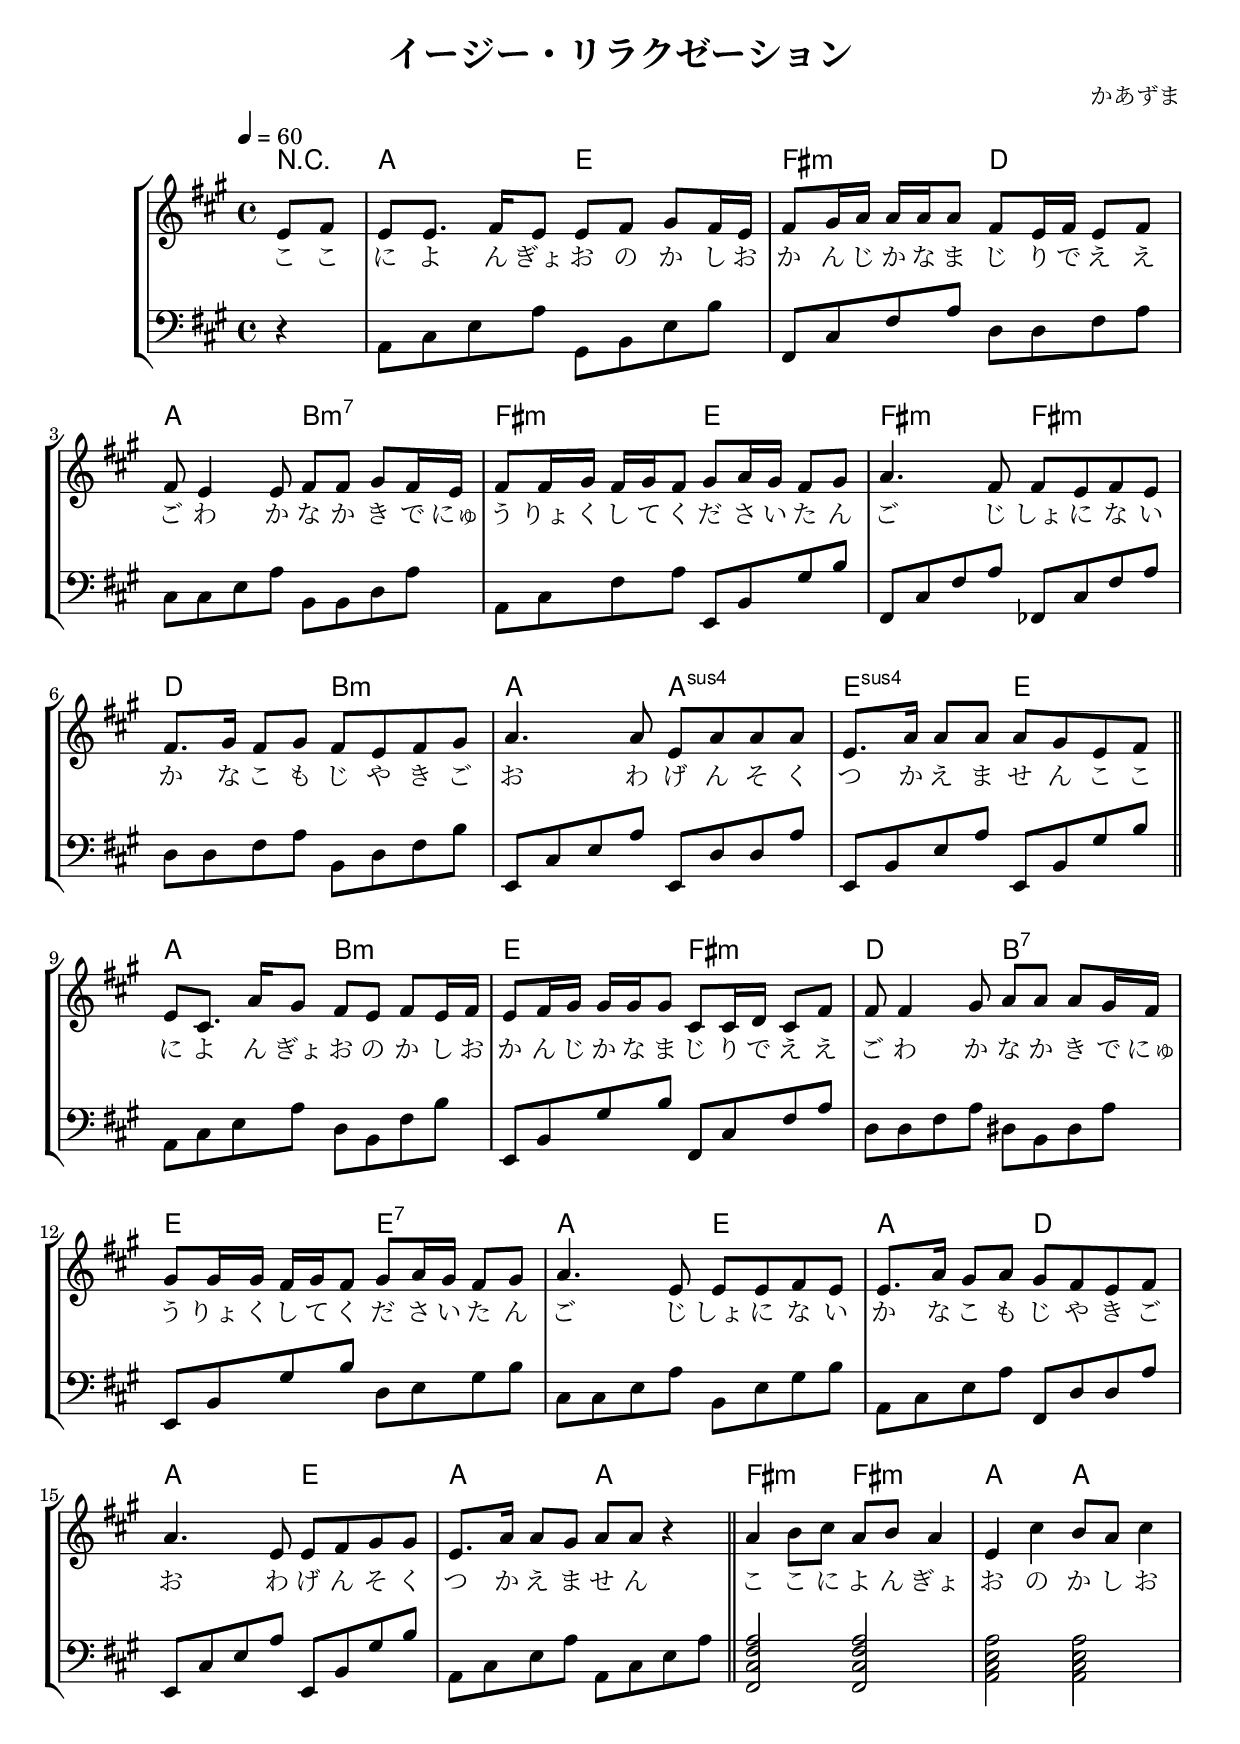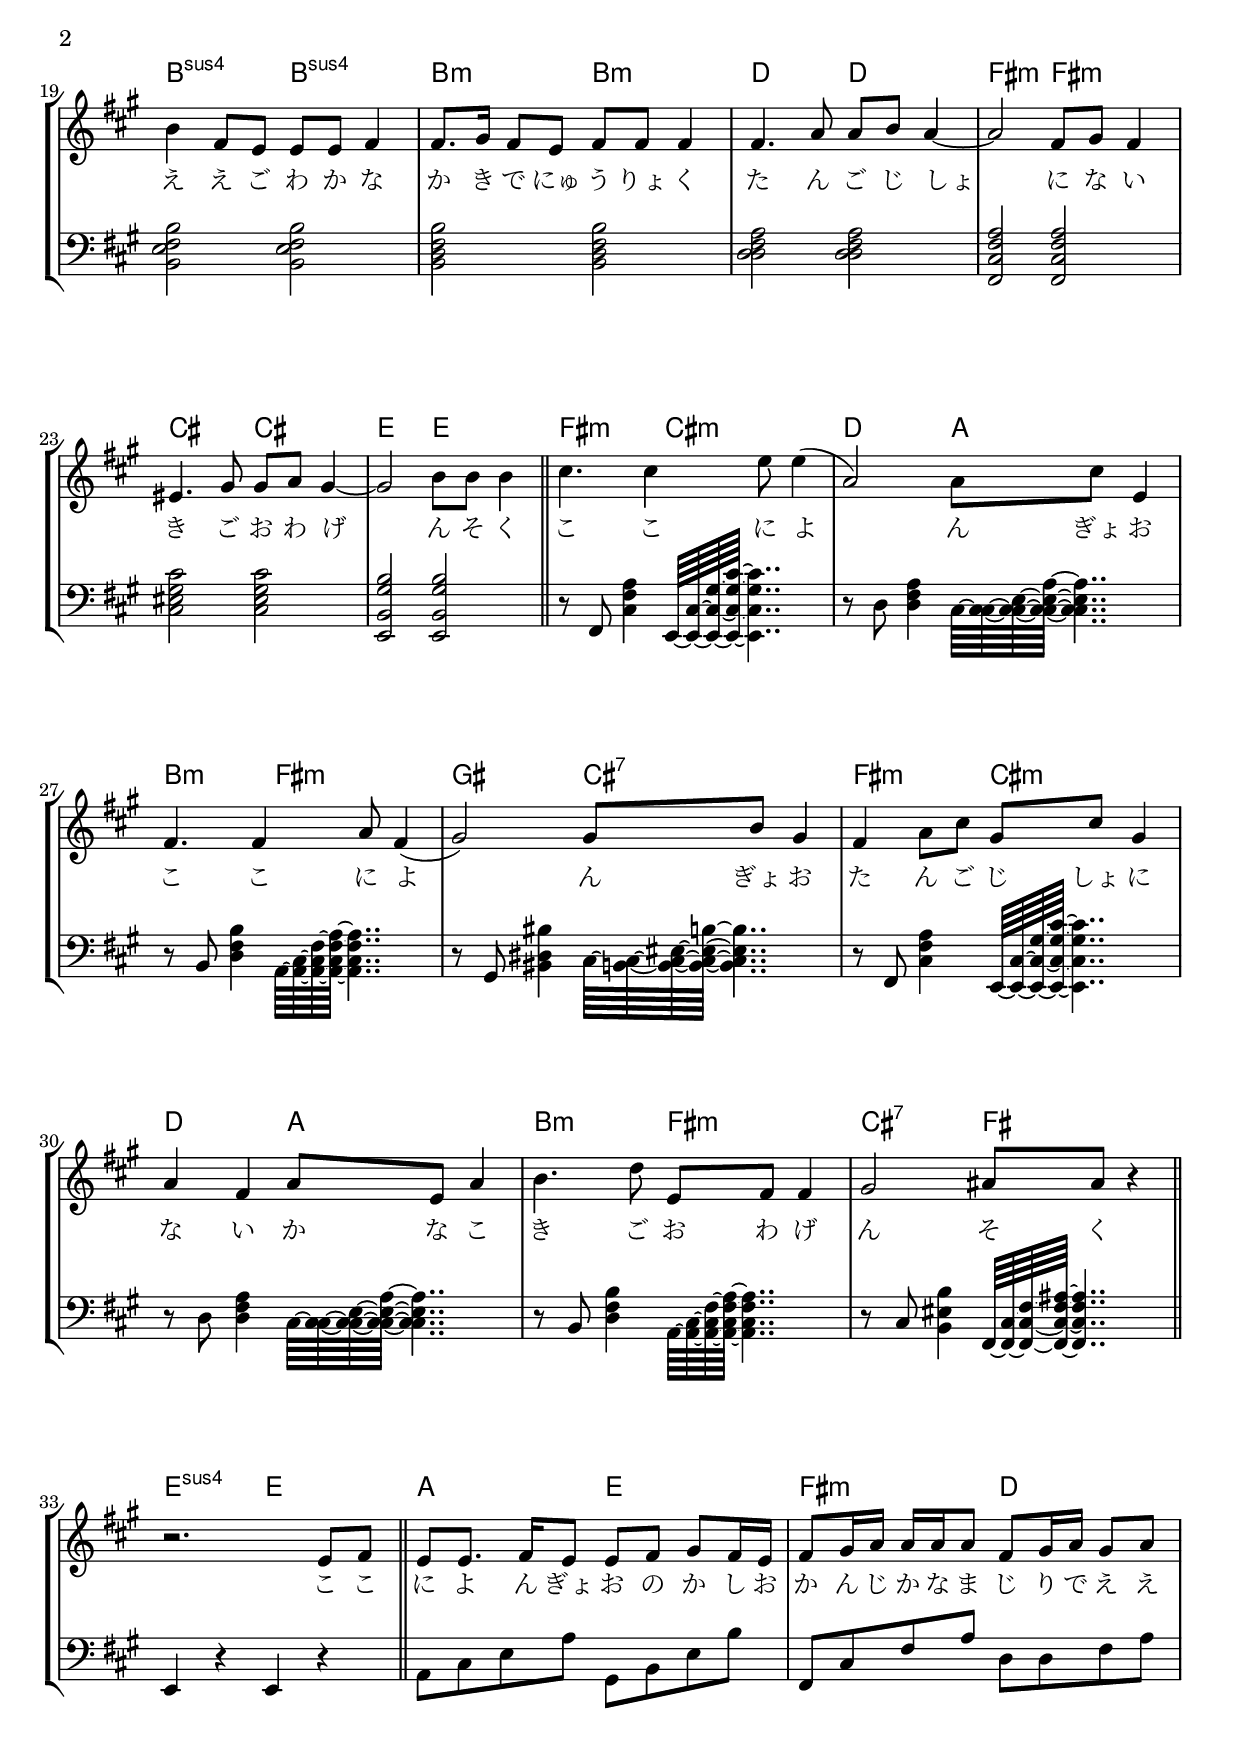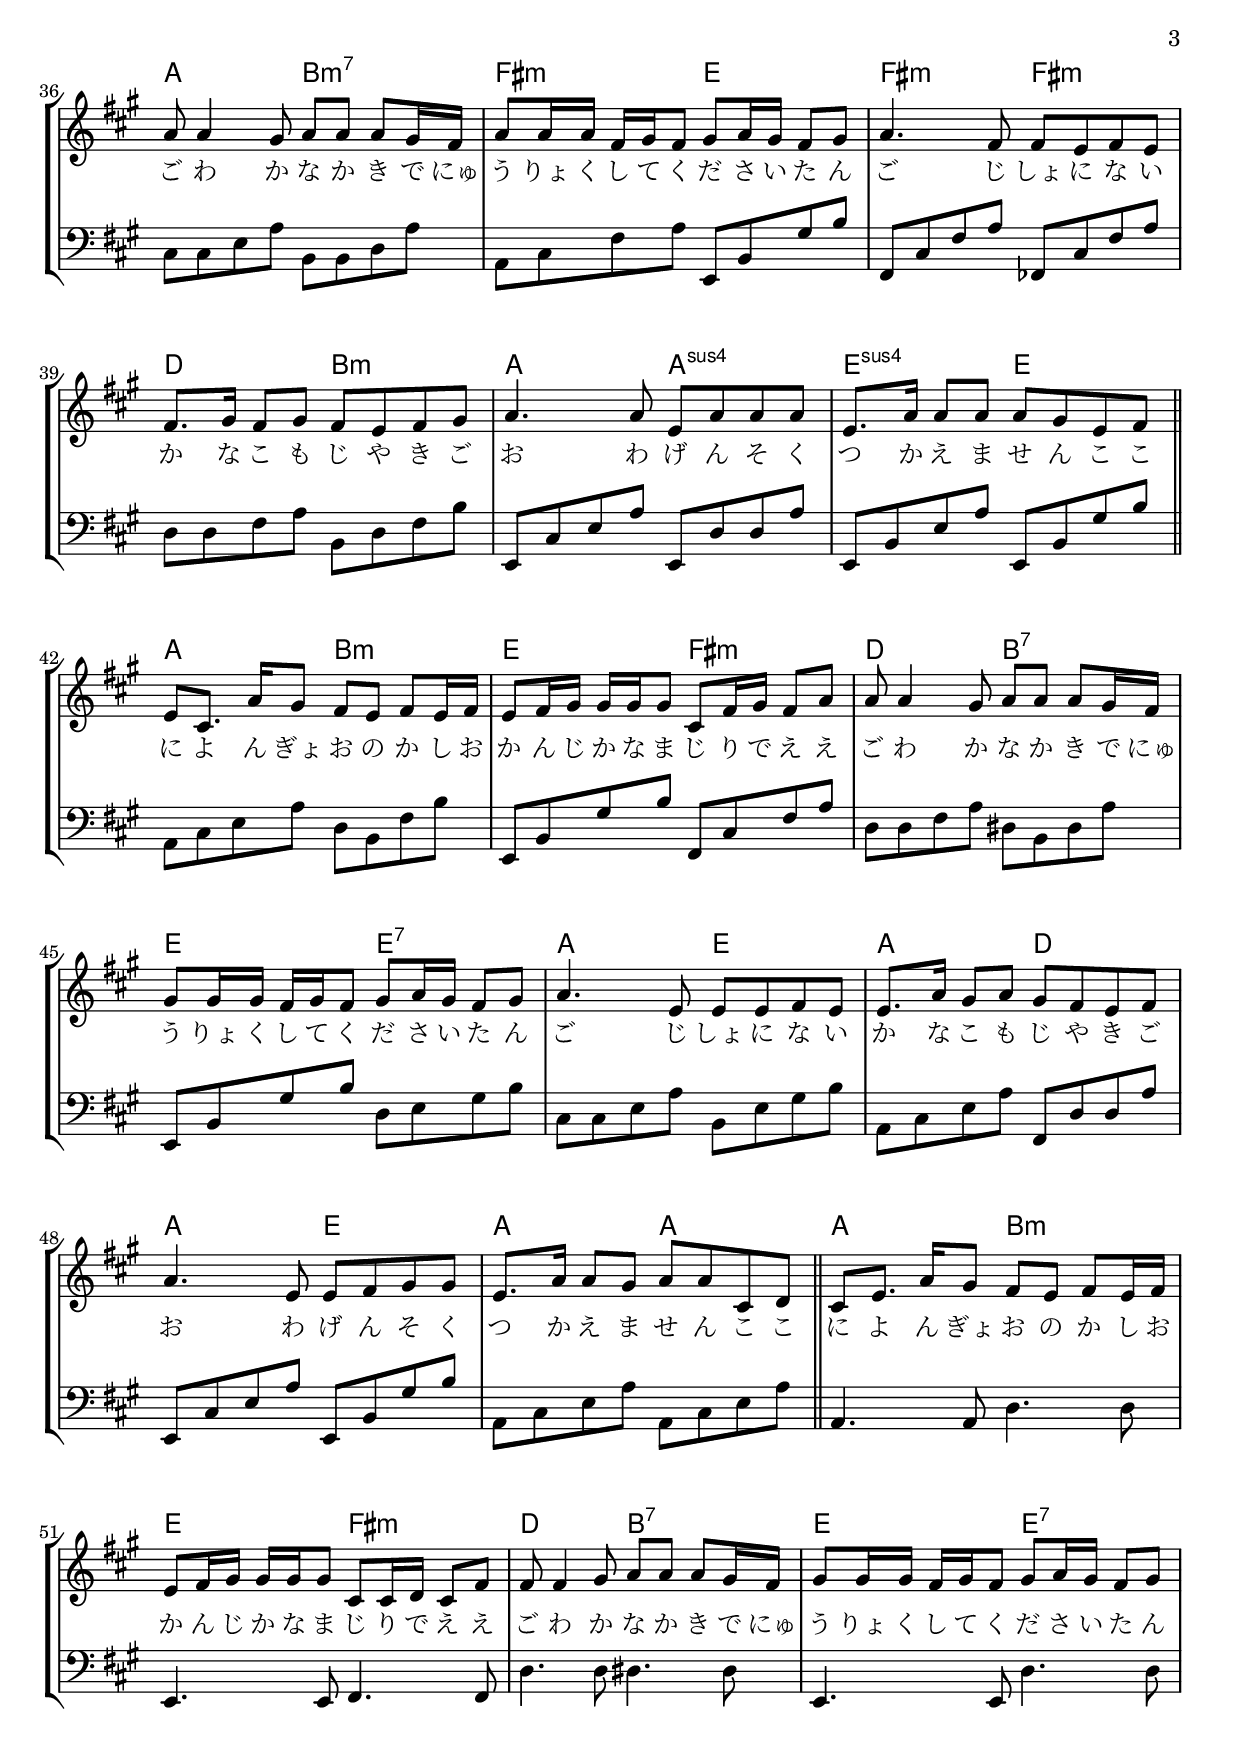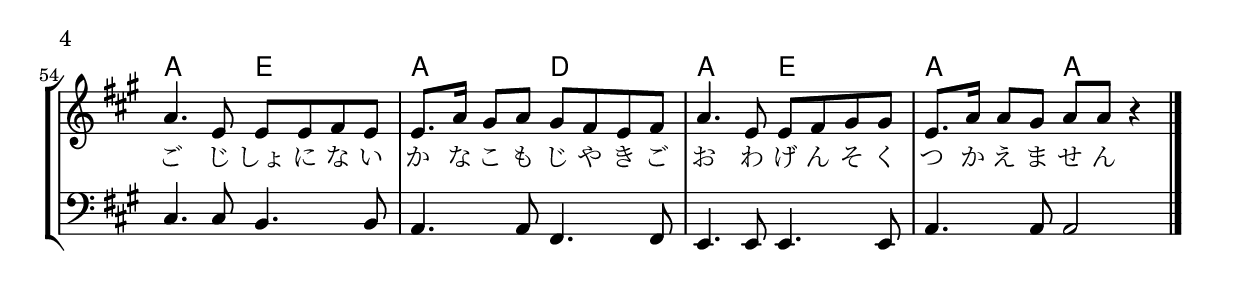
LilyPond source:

\version "2.12.1"

\header {
	title = \markup {イージー・リラクゼーション}
	composer = \markup \center-column {かあずま}
}

harmony = \chordmode {
		r4a2 e fis:m d a b:min7 fis:m e fis:m fis:m d b:m a a:sus4 e:sus4 e 

	a b:m e fis:m d b:7 e e:7 a e a d a e a a 

	fis:m fis:m a a b:sus4 b:sus4 b:m b:m d d fis:m fis:m cis cis e e 

	fis:m cis:m d a b:m fis:m gis cis:7 fis:m cis:m d a b:m fis:m cis:7 fis 

	e:sus4 e 

	a e fis:m d a b:min7 fis:m e fis:m fis:m d b:m a a:sus4 e:sus4 e 

	a b:m e fis:m d b:7 e e:7 a e a d a e a a 

	a b:m e fis:m d b:7 e e:7 a e a d a e a a 
}

melody = {
	\set Staff.midiInstrument = #"Bright Acoustic"
	\partial 8*2
		\key a \major
	\tempo 4 = 60
e'8  fis'8 
	e'8  e'8.  fis'16  e'8  e'8  fis'8  gis'8  fis'16  e'16 
	fis'8  gis'16  a'16  a'16  a'16  a'8  fis'8  e'16  fis'16  e'8  fis'8 
	fis'8  e'4  e'8  fis'8  fis'8  gis'8  fis'16  e'16 
	fis'8  fis'16  gis'16  fis'16  gis'16  fis'8  gis'8  a'16  gis'16  fis'8  gis'8 
	a'4.  fis'8  fis'8  e'8  fis'8  e'8 
	fis'8.  gis'16  fis'8  gis'8  fis'8  e'8  fis'8  gis'8 
	a'4.  a'8  e'8  a'8  a'8  a'8 
	e'8.  a'16  a'8  a'8  a'8  gis'8  	\set Staff.midiInstrument = #"Bright Acoustic"
	e'8  fis'8 
	e'8  cis'8.  a'16  gis'8  fis'8  e'8  fis'8  e'16  fis'16 
	e'8  fis'16  gis'16  gis'16  gis'16  gis'8  cis'8  cis'16  d'16  cis'8  fis'8 
	fis'8  fis'4  gis'8  a'8  a'8  a'8  gis'16  fis'16 
	gis'8  gis'16  gis'16  fis'16  gis'16  fis'8  gis'8  a'16  gis'16  fis'8  gis'8 
	a'4.  e'8  e'8  e'8  fis'8  e'8 
	e'8.  a'16  gis'8  a'8  gis'8  fis'8  e'8  fis'8 
	a'4.  e'8  e'8  fis'8  gis'8  gis'8 
	e'8.  a'16  a'8  gis'8  a'8  a'8  	r4 	\set Staff.midiInstrument = #"Bright Acoustic"
	 a'4  b'8  cis''8  a'8  b'8  a'4 
	e'4  cis''4  b'8  a'8  cis''4 
	b'4  fis'8  e'8  e'8  e'8  fis'4 
	fis'8.  gis'16  fis'8  e'8  fis'8  fis'8  fis'4 
	fis'4.  a'8  a'8  b'8  a'4~ 
	a'2  fis'8  gis'8  fis'4 
	eis'4.  gis'8  gis'8  a'8  gis'4~ 
	gis'2  b'8  b'8  b'4
	\set Staff.midiInstrument = #"Bright Acoustic"
	 cis''4.  cis''4  e''8  e''4 
	(a'2)  a'8  cis''8  e'4 
	fis'4.  fis'4  a'8  fis'4 
	(gis'2)  gis'8  b'8  gis'4 
	fis'4  a'8  cis''8  gis'8  cis''8  gis'4 
	a'4  fis'4  a'8  e'8  a'4 
	b'4.  d''8  e'8  fis'8  fis'4 
	gis'2  ais'8  ais'8  	r4 	r2. 
	\set Staff.midiInstrument = #"Bright Acoustic"
	e'8  fis'8 
	e'8  e'8.  fis'16  e'8  e'8  fis'8  gis'8  fis'16  e'16 
	fis'8  gis'16  a'16  a'16  a'16  a'8  fis'8  gis'16  a'16  gis'8  a'8 
	a'8  a'4  gis'8  a'8  a'8  a'8  gis'16  fis'16 
	a'8  a'16  a'16  fis'16  gis'16  fis'8  gis'8  a'16  gis'16  fis'8  gis'8 
	a'4.  fis'8  fis'8  e'8  fis'8  e'8 
	fis'8.  gis'16  fis'8  gis'8  fis'8  e'8  fis'8  gis'8 
	a'4.  a'8  e'8  a'8  a'8  a'8 
	e'8.  a'16  a'8  a'8  a'8  gis'8  	\set Staff.midiInstrument = #"Bright Acoustic"
	e'8  fis'8 
	e'8  cis'8.  a'16  gis'8  fis'8  e'8  fis'8  e'16  fis'16 
	e'8  fis'16  gis'16  gis'16  gis'16  gis'8  cis'8  fis'16  gis'16  fis'8  a'8 
	a'8  a'4  gis'8  a'8  a'8  a'8  gis'16  fis'16 
	gis'8  gis'16  gis'16  fis'16  gis'16  fis'8  gis'8  a'16  gis'16  fis'8  gis'8 
	a'4.  e'8  e'8  e'8  fis'8  e'8 
	e'8.  a'16  gis'8  a'8  gis'8  fis'8  e'8  fis'8 
	a'4.  e'8  e'8  fis'8  gis'8  gis'8 
	e'8.  a'16  a'8  gis'8  a'8  a'8  	\set Staff.midiInstrument = #"Bright Acoustic"
	cis'8  d'8 
	cis'8  e'8.  a'16  gis'8  fis'8  e'8  fis'8  e'16  fis'16 
	e'8  fis'16  gis'16  gis'16  gis'16  gis'8  cis'8  cis'16  d'16  cis'8  fis'8 
	fis'8  fis'4  gis'8  a'8  a'8  a'8  gis'16  fis'16 
	gis'8  gis'16  gis'16  fis'16  gis'16  fis'8  gis'8  a'16  gis'16  fis'8  gis'8 
	a'4.  e'8  e'8  e'8  fis'8  e'8 
	e'8.  a'16  gis'8  a'8  gis'8  fis'8  e'8  fis'8 
	a'4.  e'8  e'8  fis'8  gis'8  gis'8 
	e'8.  a'16  a'8  gis'8  a'8  a'8  	r4 	\bar "|."
}

words = \lyricmode {
	こ  こ  に  よ  ん  ぎょ  お  の  か  し  お  か  ん  じ  か  な  ま  じ  り  で  え  え  ご  わ  か  な  か  き  で  にゅ  う  りょ  く  し  て  く  だ  さ  い  た  ん  ご  じ  しょ  に  な  い  か  な  こ  も  じ  や  き  ご  お  わ  げ  ん  そ  く  つ  か  え  ま  せ  ん  
	こ  こ  に  よ  ん  ぎょ  お  の  か  し  お  か  ん  じ  か  な  ま  じ  り  で  え  え  ご  わ  か  な  か  き  で  にゅ  う  りょ  く  し  て  く  だ  さ  い  た  ん  ご  じ  しょ  に  な  い  か  な  こ  も  じ  や  き  ご  お  わ  げ  ん  そ  く  つ  か  え  ま  せ  ん  
	こ  こ  に  よ  ん  ぎょ  お  の  か  し  お  え  え  ご  わ  か  な  か  き  で  にゅ  う  りょ  く  た  ん  ご  じ  しょ  に  な  い  き  ご  お  わ  げ  ん  そ  く  
	こ  こ  に  よ  ん  ぎょ  お  こ  こ  に  よ  ん  ぎょ  お  た  ん  ご  じ  しょ  に  な  い  か  な  こ  き  ご  お  わ  げ  ん  そ  く  
	
	こ  こ  に  よ  ん  ぎょ  お  の  か  し  お  か  ん  じ  か  な  ま  じ  り  で  え  え  ご  わ  か  な  か  き  で  にゅ  う  りょ  く  し  て  く  だ  さ  い  た  ん  ご  じ  しょ  に  な  い  か  な  こ  も  じ  や  き  ご  お  わ  げ  ん  そ  く  つ  か  え  ま  せ  ん  
	こ  こ  に  よ  ん  ぎょ  お  の  か  し  お  か  ん  じ  か  な  ま  じ  り  で  え  え  ご  わ  か  な  か  き  で  にゅ  う  りょ  く  し  て  く  だ  さ  い  た  ん  ご  じ  しょ  に  な  い  か  な  こ  も  じ  や  き  ご  お  わ  げ  ん  そ  く  つ  か  え  ま  せ  ん  
	こ  こ  に  よ  ん  ぎょ  お  の  か  し  お  か  ん  じ  か  な  ま  じ  り  で  え  え  ご  わ  か  な  か  き  で  にゅ  う  りょ  く  し  て  く  だ  さ  い  た  ん  ご  じ  しょ  に  な  い  か  な  こ  も  じ  や  き  ご  お  わ  げ  ん  そ  く  つ  か  え  ま  せ  ん  
}

tempochange = {
	\tempo 4 = 60
	r1 | r1 | r1 | r1 | r1 | r1 | r1 | r1 \bar "||"
	\tempo 4 = 60
	r1 | r1 | r1 | r1 | r1 | r1 | r1 | r1 \bar "||"
	\tempo 4 = 60
	r1 | r1 | r1 | r1 | r1 | r1 | r1 | r1 \bar "||"
	\tempo 4 = 60
	r1 | r1 | r1 | r1 | r1 | r1 | r1 | r1 \bar "||"
	\tempo 4 = 60
	r1 \bar "||"
	\tempo 4 = 60
	r1 | r1 | r1 | r1 | r1 | r1 | r1 | r1 \bar "||"
	\tempo 4 = 60
	r1 | r1 | r1 | r1 | r1 | r1 | r1 | r1 \bar "||"
	\tempo 4 = 60
	r1 | r1 | r1 | r1 | r1 | r1 | r1 | r1 \bar "|."
}

mainacc = {
	\clef bass
	\set Staff.midiInstrument = #"Bright Acoustic"
	\key a \major
	\tempo 4 = 60
	\partial 8*2
	r4	a,8 cis8 e8 a8
	gis,8 b,8 e8 b8
	fis,8 cis8 fis8 a8
	d8 d8 fis8 a8
	cis8 cis8 e8 a8
	b,8 b,8 d8 a8
	a,8 cis8 fis8 a8
	e,8 b,8 gis8 b8
	fis,8 cis8 fis8 a8
	fes,8 cis8 fis8 a8
	d8 d8 fis8 a8
	b,8 d8 fis8 b8
	e,8 cis8 e8 a8
	e,8 d8 d8 a8
	e,8 b,8 e8 a8
	e,8 b,8 gis8 b8
	\bar "||"

	\set Staff.midiInstrument = #"Bright Acoustic"
	a,8 cis8 e8 a8
	d8 b,8 fis8 b8
	e,8 b,8 gis8 b8
	fis,8 cis8 fis8 a8
	d8 d8 fis8 a8
	dis8 b,8 dis8 a8
	e,8 b,8 gis8 b8
	d8 e8 gis8 b8
	cis8 cis8 e8 a8
	b,8 e8 gis8 b8
	a,8 cis8 e8 a8
	fis,8 d8 d8 a8
	e,8 cis8 e8 a8
	e,8 b,8 gis8 b8
	a,8 cis8 e8 a8
	a,8 cis8 e8 a8
	\bar "||"

	\set Staff.midiInstrument = #"Bright Acoustic"
	<fis, cis fis a>2
	<fis, cis fis a>2
	<a, cis e a>2
	<a, cis e a>2
	<b, e fis b>2
	<b, e fis b>2
	<b, d fis b>2
	<b, d fis b>2
	<d d fis a>2
	<d d fis a>2
	<fis, cis fis a>2
	<fis, cis fis a>2
	<cis eis gis cis'>2
	<cis eis gis cis'>2
	<e, b, gis b>2
	<e, b, gis b>2
	\bar "||"

	\set Staff.midiInstrument = #"Bright Acoustic"
	r8 fis,8 <cis fis a>4
	e,64~ <e,~ cis~> <e,~ cis~ gis~> <e, cis gis cis'>~ <e, cis gis cis'>4..
	r8 d8 <d fis a>4
	cis64~ <cis~ cis~> <cis~ cis~ e~> <cis cis e a>~ <cis cis e a>4..
	r8 b,8 <d fis b>4
	a,64~ <a,~ cis~> <a,~ cis~ fis~> <a, cis fis a>~ <a, cis fis a>4..
	r8 gis,8 <bis, dis bis>4
	cis64~ <cis~ b,~> <cis~ b,~ eis~> <cis b, eis b>~ <cis b, eis b>4..
	r8 fis,8 <cis fis a>4
	e,64~ <e,~ cis~> <e,~ cis~ gis~> <e, cis gis cis'>~ <e, cis gis cis'>4..
	r8 d8 <d fis a>4
	cis64~ <cis~ cis~> <cis~ cis~ e~> <cis cis e a>~ <cis cis e a>4..
	r8 b,8 <d fis b>4
	a,64~ <a,~ cis~> <a,~ cis~ fis~> <a, cis fis a>~ <a, cis fis a>4..
	r8 cis8 <b, eis b>4
	fis,64~ <fis,~ cis~> <fis,~ cis~ fis~> <fis, cis fis ais>~ <fis, cis fis ais>4..
	\bar "||"

	\set Staff.midiInstrument = #"Bright Acoustic"
	e,4 r4
	e,4 r4
	\bar "||"

	\set Staff.midiInstrument = #"Bright Acoustic"
	a,8 cis8 e8 a8
	gis,8 b,8 e8 b8
	fis,8 cis8 fis8 a8
	d8 d8 fis8 a8
	cis8 cis8 e8 a8
	b,8 b,8 d8 a8
	a,8 cis8 fis8 a8
	e,8 b,8 gis8 b8
	fis,8 cis8 fis8 a8
	fes,8 cis8 fis8 a8
	d8 d8 fis8 a8
	b,8 d8 fis8 b8
	e,8 cis8 e8 a8
	e,8 d8 d8 a8
	e,8 b,8 e8 a8
	e,8 b,8 gis8 b8
	\bar "||"

	\set Staff.midiInstrument = #"Bright Acoustic"
	a,8 cis8 e8 a8
	d8 b,8 fis8 b8
	e,8 b,8 gis8 b8
	fis,8 cis8 fis8 a8
	d8 d8 fis8 a8
	dis8 b,8 dis8 a8
	e,8 b,8 gis8 b8
	d8 e8 gis8 b8
	cis8 cis8 e8 a8
	b,8 e8 gis8 b8
	a,8 cis8 e8 a8
	fis,8 d8 d8 a8
	e,8 cis8 e8 a8
	e,8 b,8 gis8 b8
	a,8 cis8 e8 a8
	a,8 cis8 e8 a8
	\bar "||"

	\set Staff.midiInstrument = #"Bright Acoustic"
	a,4.a,8
	d4.d8
	e,4.e,8
	fis,4.fis,8
	d4.d8
	dis4.dis8
	e,4.e,8
	d4.d8
	cis4.cis8
	b,4.b,8
	a,4.a,8
	fis,4.fis,8
	e,4.e,8
	e,4.e,8
	a,4.a,8
	a,2
	\bar "|."
}

subacc = {
	\clef bass
	\set Staff.midiInstrument = #"Acoustic grand"
	\key a \major
	\tempo 4 = 60
	\partial 8*2
	r4	r2
	r2
	r2
	r2
	r2
	r2
	r2
	r2
	r2
	r2
	r2
	r2
	r2
	r2
	r2
	r2
	\bar "||"

	\set Staff.midiInstrument = #"Acoustic grand"
	r2
	r2
	r2
	r2
	r2
	r2
	r2
	r2
	r2
	r2
	r2
	r2
	r2
	r2
	r2
	r2
	\bar "||"

	\set Staff.midiInstrument = #"Acoustic grand"
	r2
	r2
	r2
	r2
	r2
	r2
	r2
	r2
	r2
	r2
	r2
	r2
	r2
	r2
	r2
	r2
	\bar "||"

	\set Staff.midiInstrument = #"Acoustic grand"
	r2
	r2
	r2
	r2
	r2
	r2
	r2
	r2
	r2
	r2
	r2
	r2
	r2
	r2
	r2
	r2
	\bar "||"

	\set Staff.midiInstrument = #"Acoustic grand"
	r2
	r2
	\bar "||"

	\set Staff.midiInstrument = #"Acoustic grand"
	r2
	r2
	r2
	r2
	r2
	r2
	r2
	r2
	r2
	r2
	r2
	r2
	r2
	r2
	r2
	r2
	\bar "||"

	\set Staff.midiInstrument = #"Acoustic grand"
	r2
	r2
	r2
	r2
	r2
	r2
	r2
	r2
	r2
	r2
	r2
	r2
	r2
	r2
	r2
	r2
	\bar "||"

	\set Staff.midiInstrument = #"Acoustic grand"
	r2
	r2
	r2
	r2
	r2
	r2
	r2
	r2
	r2
	r2
	r2
	r2
	r2
	r2
	r2
	r2
	\bar "|."
}

percA = {
	\drummode {
	\partial 8*2
	r4	r1 |r1 |r1 |r1 |r1 |r1 |r1 |r1 \bar "||"
	r1 |r1 |r1 |r1 |r1 |r1 |r1 |r1 \bar "||"
	r1 |r1 |r1 |r1 |r1 |r1 |r1 |r1 \bar "||"
	r1 |r1 |r1 |r1 |r1 |r1 |r1 |r1 \bar "||"
	r1 \bar "||"
	r1 |r1 |r1 |r1 |r1 |r1 |r1 |r1 \bar "||"
	r1 |r1 |r1 |r1 |r1 |r1 |r1 |r1 \bar "||"
	r1 |r1 |r1 |r1 |r1 |r1 |r1 |r1 \bar "|."
	}
}

percB = {
	\drummode {
	\partial 8*2
	r4	r1 |r1 |r1 |r1 |r1 |r1 |r1 |r1 \bar "||"
	r1 |r1 |r1 |r1 |r1 |r1 |r1 |r1 \bar "||"
	r1 |r1 |r1 |r1 |r1 |r1 |r1 |r1 \bar "||"
	r1 |r1 |r1 |r1 |r1 |r1 |r1 |r1 \bar "||"
	r1 \bar "||"
	r1 |r1 |r1 |r1 |r1 |r1 |r1 |r1 \bar "||"
	r1 |r1 |r1 |r1 |r1 |r1 |r1 |r1 \bar "||"
	r1 |r1 |r1 |r1 |r1 |r1 |r1 |r1 \bar "|."
	}
}

percC = {
	\drummode {
	\partial 8*2
	r4	r1 |r1 |r1 |r1 |r1 |r1 |r1 |r1 \bar "||"
	r1 |r1 |r1 |r1 |r1 |r1 |r1 |r1 \bar "||"
	r1 |r1 |r1 |r1 |r1 |r1 |r1 |r1 \bar "||"
	r1 |r1 |r1 |r1 |r1 |r1 |r1 |r1 \bar "||"
	r1 \bar "||"
	r1 |r1 |r1 |r1 |r1 |r1 |r1 |r1 \bar "||"
	r1 |r1 |r1 |r1 |r1 |r1 |r1 |r1 \bar "||"
	r1 |r1 |r1 |r1 |r1 |r1 |r1 |r1 \bar "|."
	}
}

percD = {
	\drummode {
	\partial 8*2
	r4	r1 |r1 |r1 |r1 |r1 |r1 |r1 |r1 \bar "||"
	r1 |r1 |r1 |r1 |r1 |r1 |r1 |r1 \bar "||"
	r1 |r1 |r1 |r1 |r1 |r1 |r1 |r1 \bar "||"
	r1 |r1 |r1 |r1 |r1 |r1 |r1 |r1 \bar "||"
	r1 \bar "||"
	r1 |r1 |r1 |r1 |r1 |r1 |r1 |r1 \bar "||"
	r1 |r1 |r1 |r1 |r1 |r1 |r1 |r1 \bar "||"
	r1 |r1 |r1 |r1 |r1 |r1 |r1 |r1 \bar "|."
	}
}

percE = {
	\drummode {
	\partial 8*2
	r4	r1 |r1 |r1 |r1 |r1 |r1 |r1 |r1 \bar "||"
	r1 |r1 |r1 |r1 |r1 |r1 |r1 |r1 \bar "||"
	r1 |r1 |r1 |r1 |r1 |r1 |r1 |r1 \bar "||"
	r1 |r1 |r1 |r1 |r1 |r1 |r1 |r1 \bar "||"
	r1 \bar "||"
	r1 |r1 |r1 |r1 |r1 |r1 |r1 |r1 \bar "||"
	r1 |r1 |r1 |r1 |r1 |r1 |r1 |r1 \bar "||"
	r1 |r1 |r1 |r1 |r1 |r1 |r1 |r1 \bar "|."
	}
}

\score {
	<<
		\new StaffGroup <<
			\new ChordNames {\harmony}
			\new Voice = "melody" {\melody}
			\new Lyrics \lyricsto "melody" \words
			\new Staff = "mainacc" {\mainacc}
		>>
	>>
	\layout { }
}
